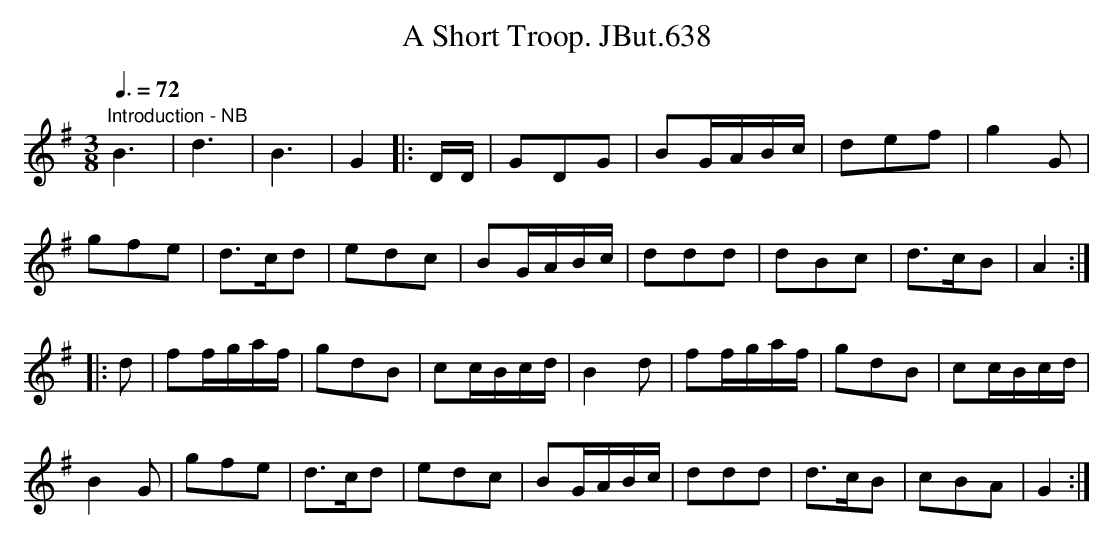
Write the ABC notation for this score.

X:1
T:Short Troop. JBut.638, A
M:3/8
L:1/8
Q:3/8=72
K:G
"Introduction - NB"B3|d3|B3|G2||\
|:D/D/|GDG|BG/A/B/c/|def|g2G|
gfe|d>cd|edc|BG/A/B/c/|ddd|dBc|d>cB|A2:|
|:d|ff/g/a/f/|gdB|cc/B/c/d/|B2d|ff/g/a/f/|gdB|cc/B/c/d/|
B2G|gfe|d>cd|edc|BG/A/B/c/|ddd|d>cB|cBA|G2:|
